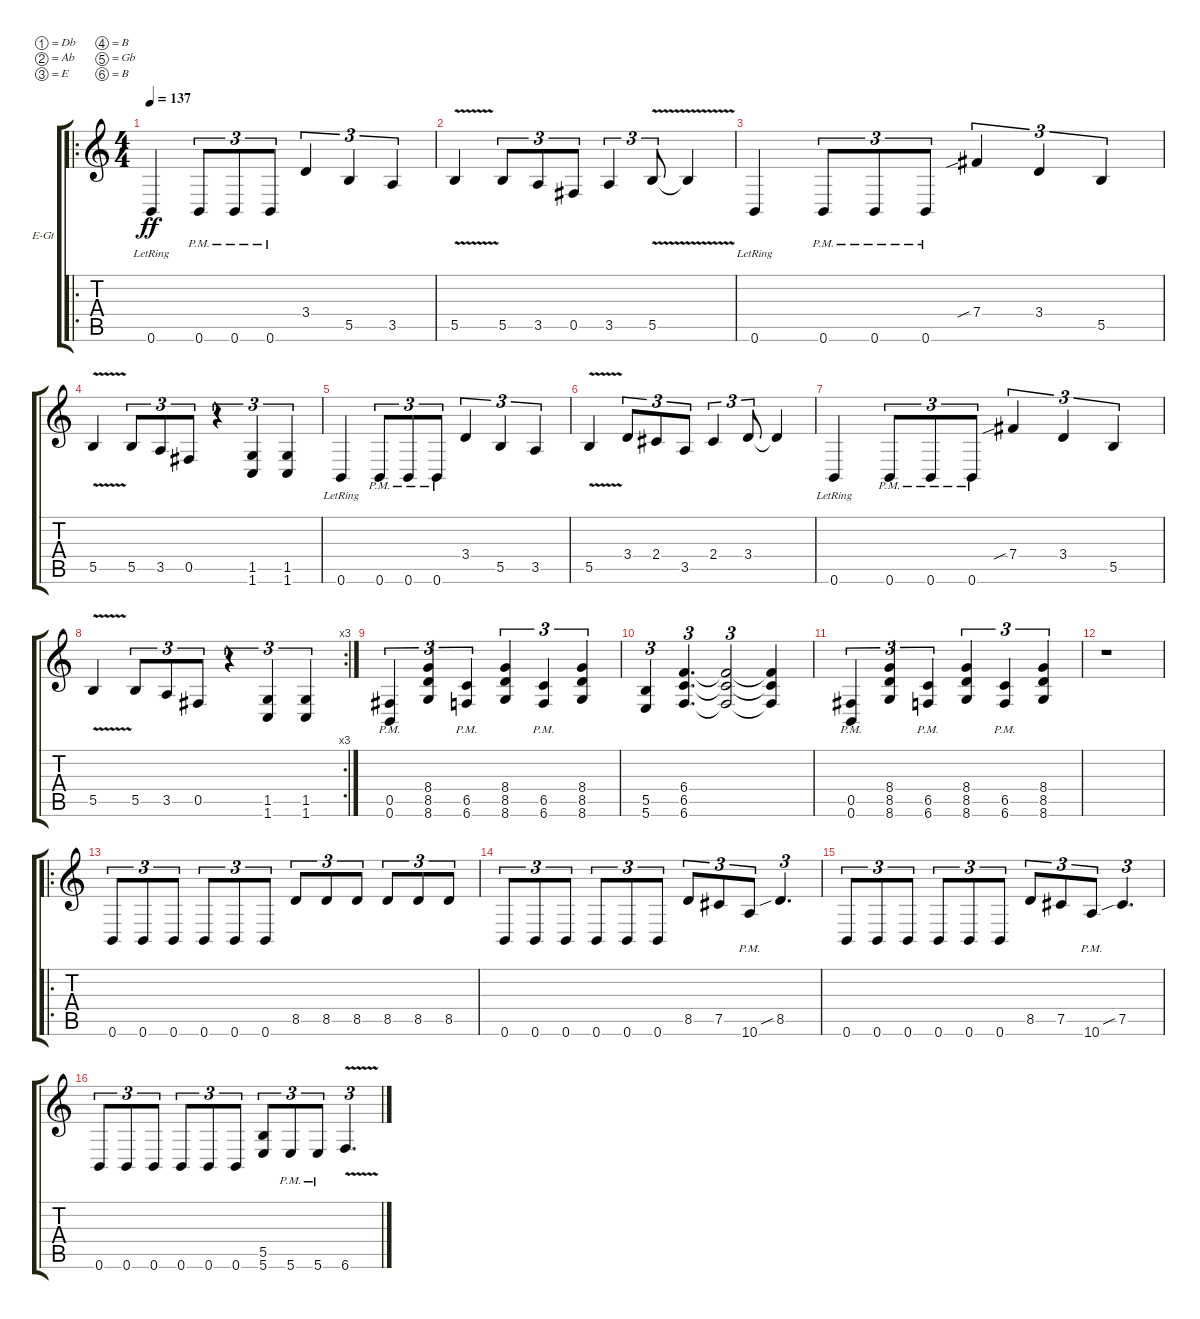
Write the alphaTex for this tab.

\defaultSystemsLayout 4
\bracketExtendMode groupsimilarinstruments
\firstSystemTrackNameOrientation horizontal
\otherSystemsTrackNameOrientation horizontal
\track ("Electric Guitar" "E-Gt") {instrument distortionguitar}
\staff {score tabs}
\tuning (Db4 Ab3 E3 B2 Gb2 B1)
\ro
\ts (4 4)
\tempo 137
\clef g2
\scale
0.509881
\ks c
0.6{lr}.4{dy ff instrument distortionguitar} 0.6{pm}.8{tu (3 2)} 0.6{pm}.8{tu (3 2)} 0.6{pm}.8{tu (3 2)} 3.4.4{tu (3 2)} 5.5.4{tu (3 2)} 3.5.4{tu (3 2)} |
\scale
0.245059 5.5{v}.4 5.5.8{tu (3 2)} 3.5.8{tu (3 2)} 0.5.8{tu (3 2)} 3.5.4{tu (3 2)} 5.5{v}.8{tu (3 2)} 5.5{t}.4 |
\scale
0.245059 0.6{lr}.4 0.6{pm}.8{tu (3 2)} 0.6{pm}.8{tu (3 2)} 0.6{pm}.8{tu (3 2)} 7.4{sib}.4{tu (3 2)} 3.4.4{tu (3 2)} 5.5.4{tu (3 2)} |
\scale
0.333333 5.5{v}.4 5.5.8{tu (3 2)} 3.5.8{tu (3 2)} 0.5.8{tu (3 2)} r.4{tu (3 2)} (1.6 1.5).4{tu (3 2)} (1.6 1.5).4{tu (3 2)} |
\scale
0.333333 0.6{lr}.4 0.6{pm}.8{tu (3 2)} 0.6{pm}.8{tu (3 2)} 0.6{pm}.8{tu (3 2)} 3.4.4{tu (3 2)} 5.5.4{tu (3 2)} 3.5.4{tu (3 2)} |
\scale
0.333333 5.5{v}.4 3.4.8{tu (3 2)} 2.4.8{tu (3 2)} 3.5.8{tu (3 2)} 2.4.4{tu (3 2)} 3.4.8{tu (3 2)} 3.4{t}.4 |
\scale
0.322917 0.6{lr}.4 0.6{pm}.8{tu (3 2)} 0.6{pm}.8{tu (3 2)} 0.6{pm}.8{tu (3 2)} 7.4{sib}.4{tu (3 2)} 3.4.4{tu (3 2)} 5.5.4{tu (3 2)} |
\rc 3
\scale
0.354167 5.5{v}.4 5.5.8{tu (3 2)} 3.5.8{tu (3 2)} 0.5.8{tu (3 2)} r.4{tu (3 2)} (1.6 1.5).4{tu (3 2)} (1.6 1.5).4{tu (3 2)} |
\scale
0.322917 (0.6 0.5{pm}).4{tu (3 2)} (8.5 8.6 8.4).4{tu (3 2)} (6.5 6.6{pm}).4{tu (3 2)} (8.6 8.5 8.4).4{tu (3 2)} (6.5 6.6{pm}).4{tu (3 2)} (8.6 8.5 8.4).4{tu (3 2)} |
\scale
0.333333 (5.5 5.6).4{tu (3 2)} (6.6 6.5 6.4).4{d tu (3 2)} (6.6{t} 6.5{t} 6.4{t}).2{tu (3 2)} (6.6{t} 6.5{t} 6.4{t}).4 |
\scale
0.333333 (0.6 0.5{pm}).4{tu (3 2)} (8.5 8.6 8.4).4{tu (3 2)} (6.5 6.6{pm}).4{tu (3 2)} (8.6 8.5 8.4).4{tu (3 2)} (6.5 6.6{pm}).4{tu (3 2)} (8.6 8.5 8.4).4{tu (3 2)} |
\scale
0.333333 r.1 |
\ro
\scale
0.373737 0.6.8{tu (3 2)} 0.6.8{tu (3 2)} 0.6.8{tu (3 2)} 0.6.8{tu (3 2)} 0.6.8{tu (3 2)} 0.6.8{tu (3 2)} 8.5.8{tu (3 2)} 8.5.8{tu (3 2)} 8.5.8{tu (3 2)} 8.5.8{tu (3 2)} 8.5.8{tu (3 2)} 8.5.8{tu (3 2)} |
\scale
0.313131 0.6.8{tu (3 2)} 0.6.8{tu (3 2)} 0.6.8{tu (3 2)} 0.6.8{tu (3 2)} 0.6.8{tu (3 2)} 0.6.8{tu (3 2)} 8.5.8{tu (3 2)} 7.5.8{tu (3 2)} 10.6{pm}.8{tu (3 2)} 8.5{sib}.4{d tu (3 2)} |
\scale
0.313131 0.6.8{tu (3 2)} 0.6.8{tu (3 2)} 0.6.8{tu (3 2)} 0.6.8{tu (3 2)} 0.6.8{tu (3 2)} 0.6.8{tu (3 2)} 8.5.8{tu (3 2)} 7.5.8{tu (3 2)} 10.6{pm}.8{tu (3 2)} 7.5{sib}.4{d tu (3 2)} |
\scale
0.37196 0.6.8{tu (3 2)} 0.6.8{tu (3 2)} 0.6.8{tu (3 2)} 0.6.8{tu (3 2)} 0.6.8{tu (3 2)} 0.6.8{tu (3 2)} (5.6 5.5).8{tu (3 2)} 5.6{pm}.8{tu (3 2)} 5.6{pm}.8{tu (3 2)} 6.6{v}.4{d tu (3 2)}
